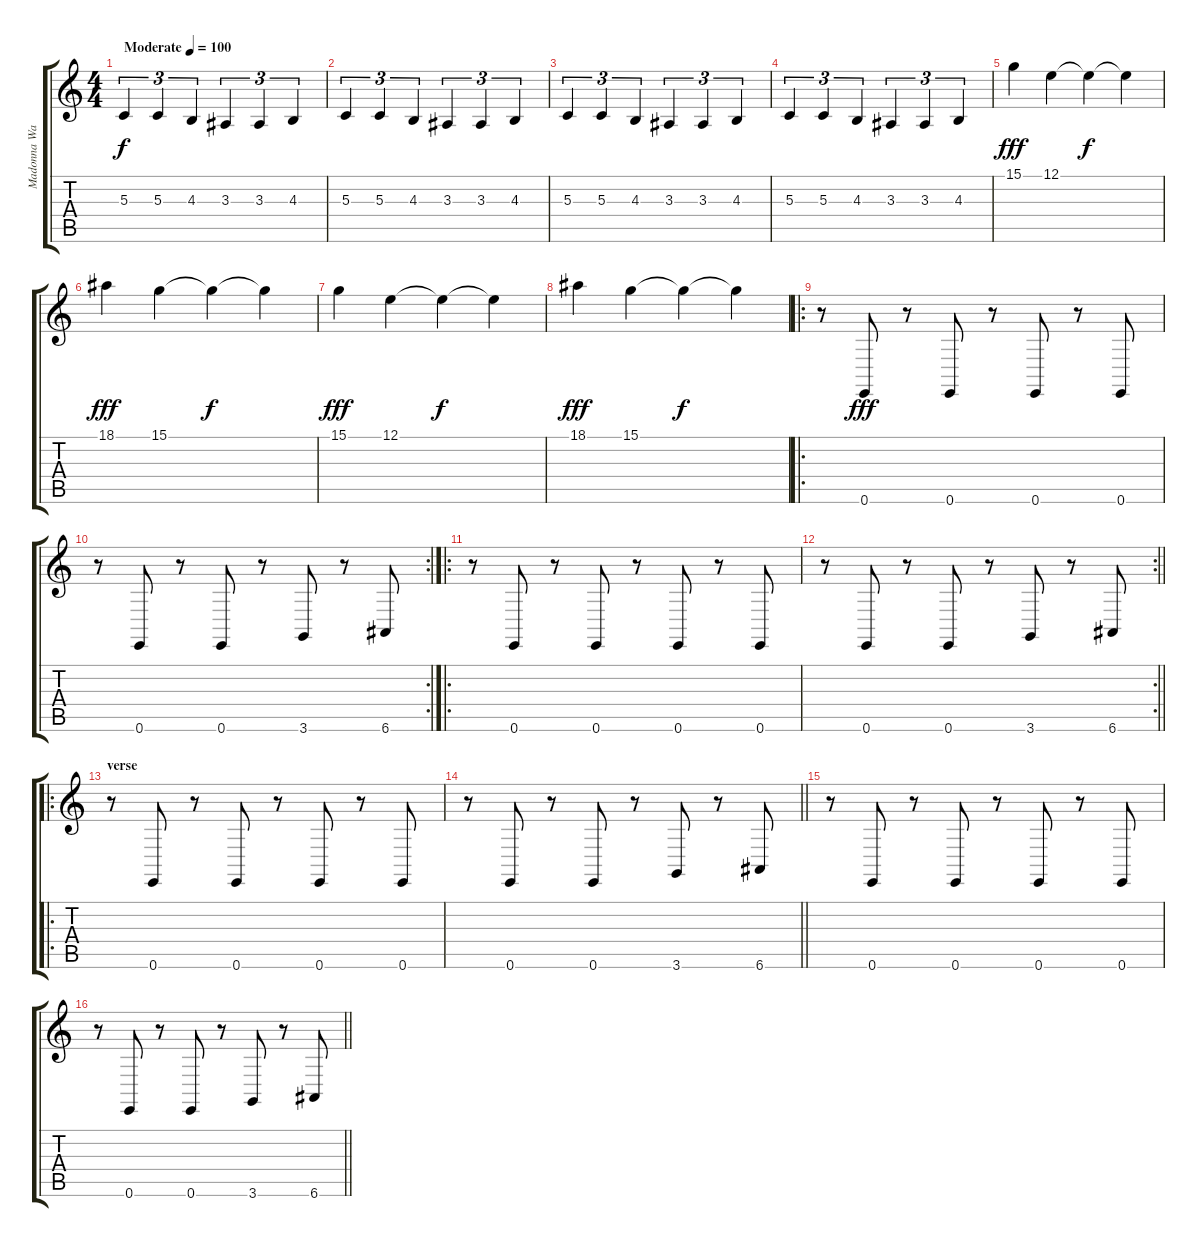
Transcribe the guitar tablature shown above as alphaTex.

\track ("Madonna Wayne Gacy (keyboards)" "Madonna Wa") {instrument drawbarorgan}
\staff {score tabs}
\tuning (E4 B3 G3 D3 A2 E2) {hide}
\ts (4 4)
\tempo (100 "Moderate")
\clef g2
\ks c
5.3.4{tu (3 2) dy f volume 16 instrument drawbarorgan} 5.3.4{tu (3 2)} 4.3.4{tu (3 2)} 3.3.4{tu (3 2)} 3.3.4{tu (3 2)} 4.3.4{tu (3 2)} |
5.3.4{tu (3 2)} 5.3.4{tu (3 2)} 4.3.4{tu (3 2)} 3.3.4{tu (3 2)} 3.3.4{tu (3 2)} 4.3.4{tu (3 2)} |
5.3.4{tu (3 2)} 5.3.4{tu (3 2)} 4.3.4{tu (3 2)} 3.3.4{tu (3 2)} 3.3.4{tu (3 2)} 4.3.4{tu (3 2)} |
5.3.4{tu (3 2)} 5.3.4{tu (3 2)} 4.3.4{tu (3 2)} 3.3.4{tu (3 2)} 3.3.4{tu (3 2)} 4.3.4{tu (3 2)} |
15.1.4{dy fff volume 9 instrument musicbox} 12.1.4 12.1{t}.4{dy f} 12.1{t}.4 |
18.1.4{dy fff} 15.1.4 15.1{t}.4{dy f} 15.1{t}.4 |
15.1.4{dy fff} 12.1.4 12.1{t}.4{dy f} 12.1{t}.4 |
18.1.4{dy fff} 15.1.4 15.1{t}.4{dy f} 15.1{t}.4 |
\ro
r.8{volume 16 instrument overdrivenguitar} 0.6.8{dy fff} r.8 0.6.8 r.8 0.6.8 r.8 0.6.8 |
\rc 2
r.8{instrument overdrivenguitar} 0.6.8 r.8 0.6.8 r.8 3.6.8 r.8 6.6.8 |
\ro
r.8 0.6.8 r.8 0.6.8 r.8 0.6.8 r.8 0.6.8 |
\rc 2
\barLineRight lightlight
r.8 0.6.8 r.8 0.6.8 r.8 3.6.8 r.8 6.6.8 |
\ro
\section ("" "verse")
r.8{instrument overdrivenguitar} 0.6.8 r.8 0.6.8 r.8 0.6.8 r.8 0.6.8 |
\barLineRight lightlight
r.8 0.6.8 r.8 0.6.8 r.8 3.6.8 r.8 6.6.8 |
r.8 0.6.8 r.8 0.6.8 r.8 0.6.8 r.8 0.6.8 |
\barLineRight lightlight
r.8 0.6.8 r.8 0.6.8 r.8 3.6.8 r.8 6.6.8
